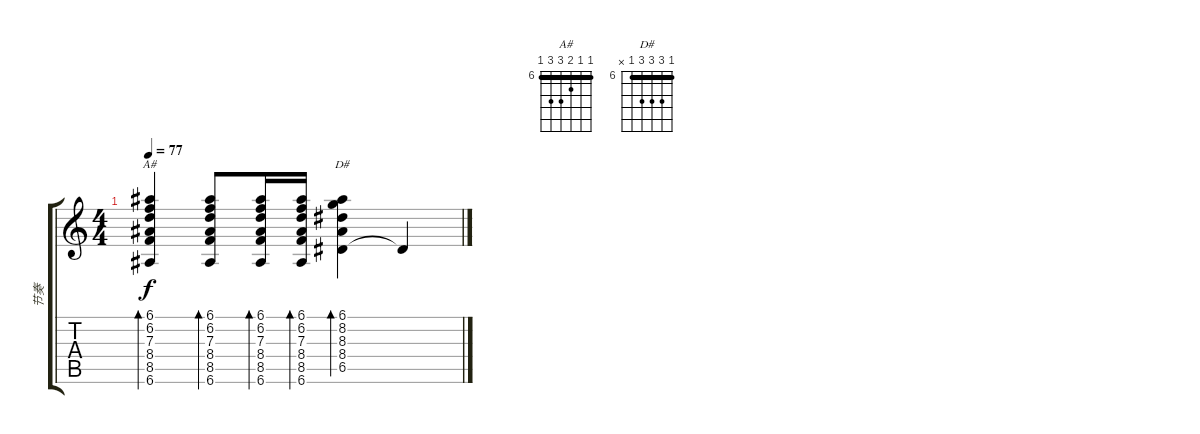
\track ("节奏" "节奏") {instrument acousticguitarnylon}
\staff {score tabs}
\tuning (E4 B3 G3 D3 A2 E2) {hide}
\chord ("A#" 6 6 7 8 8 6) {firstfret 6 barre 6}
\chord ("D#" 6 8 8 8 6 x) {firstfret 6 barre 6}
\ts (4 4)
\tempo 77
\clef g2
\ks c
(6.1 6.2 7.3 8.4 8.5 6.6).4{bd 60 ch "A#" dy f} (6.1 6.2 7.3 8.4 8.5 6.6).8{bd 30} (6.1 6.2 7.3 8.4 8.5 6.6).16{bd 30} (6.1 6.2 7.3 8.4 8.5 6.6).16{bd 30} (6.1 8.2 8.3 8.4 6.5).4{bd 60 ch "D#"} 6.5{t}.4
